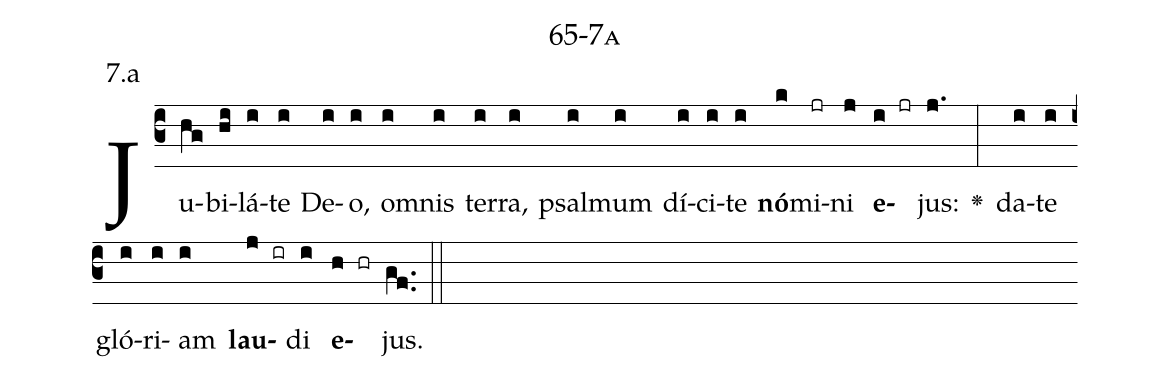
name: 65-7a;
annotation: 7.a;
%%
(c3)Ju(hg)bi(hi)lá(i)te(i) De(i)o,(i) om(i)nis(i) ter(i)ra,(i) psal(i)mum(i) dí(i)ci(i)te(i) <b>nó</b>(k)mi(jr)ni(j) <b>e</b>(i jr)jus:(j.) <v>\greheightstar</v>(:) da(i)te(i) gló(i)ri(i)am(i) <b>lau</b>(j ir)di(i) <b>e</b>(h hr)jus.(gf..) (::)


%E(i) u(i) o(j) u(i) a(h) e.(gf..) (::)
